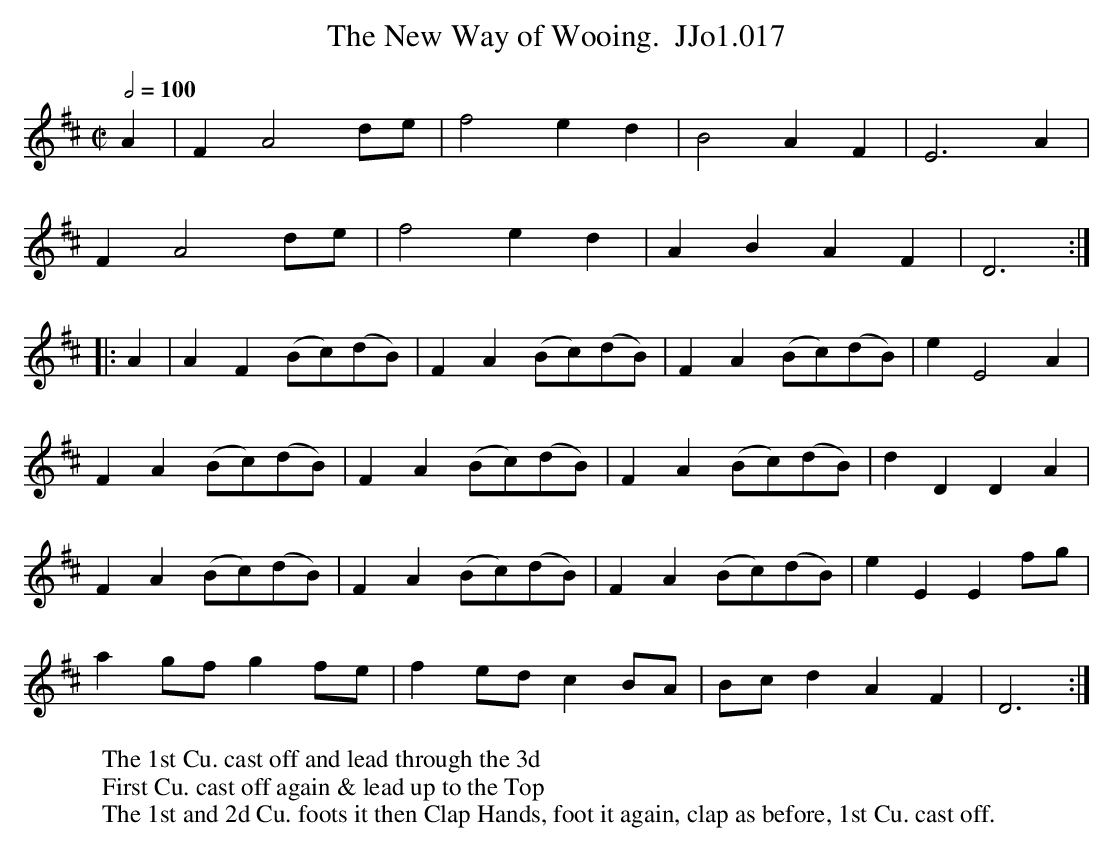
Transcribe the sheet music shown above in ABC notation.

X:1
T:New Way of Wooing.  JJo1.017, The
M:C|
Q:1/2=100
L:1/8
K:D
A2 | F2 A4 de | f4 e2d2 | B4 A2F2 | E6 A2 |
F2 A4 de | f4 e2d2 | A2B2 A2F2 | D6 :|
|: A2 |A2F2 (Bc)(dB) | F2A2 (Bc)(dB) | F2A2 (Bc)(dB) | e2 E4 A2 |
F2A2 (Bc)(dB) | F2A2 (Bc)(dB) | F2A2 (Bc)(dB) | d2D2 D2A2 |
F2A2 (Bc)(dB) | F2A2 (Bc)(dB) | F2A2 (Bc)(dB) | e2E2 E2fg |
a2gf g2fe | f2ed c2BA | Bcd2 A2F2 | D6 :|
W:The 1st Cu. cast off and lead through the 3d
W:First Cu. cast off again & lead up to the Top
W:The 1st and 2d Cu. foots it then Clap Hands, foot it again, clap as before, 1st Cu. cast off.
